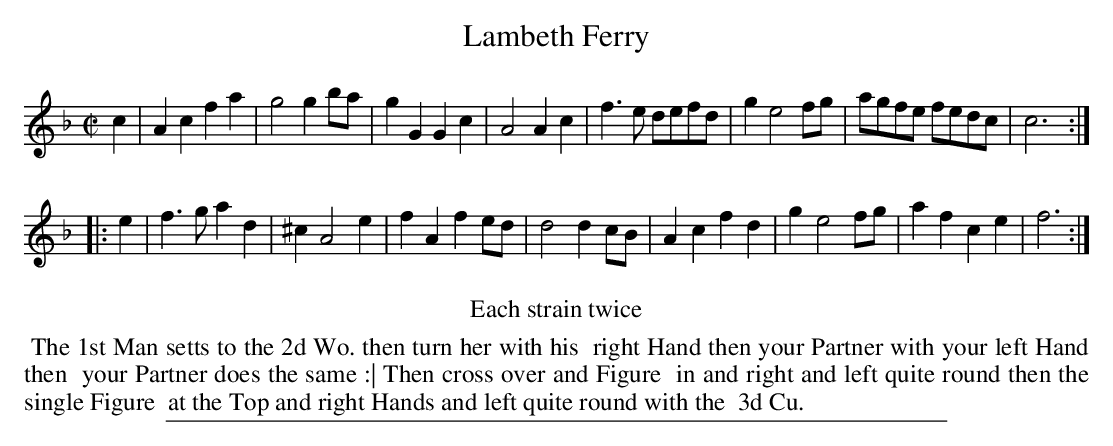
X:1
T: Lambeth Ferry
M: C|
L: 1/8
K: F
c2 |\
A2c2 f2a2 | g4 g2ba | g2G2 G2c2 | A4 A2c2 |\
f3e defd | g2 e4 fg | agfe fedc | c6 :|
|: e2 |\
f3g a2d2 | ^c2 A4 e2 | f2A2 f2ed | d4 d2cB |\
A2c2 f2d2 | g2 e4 fg | a2f2 c2e2 | f6 :|
